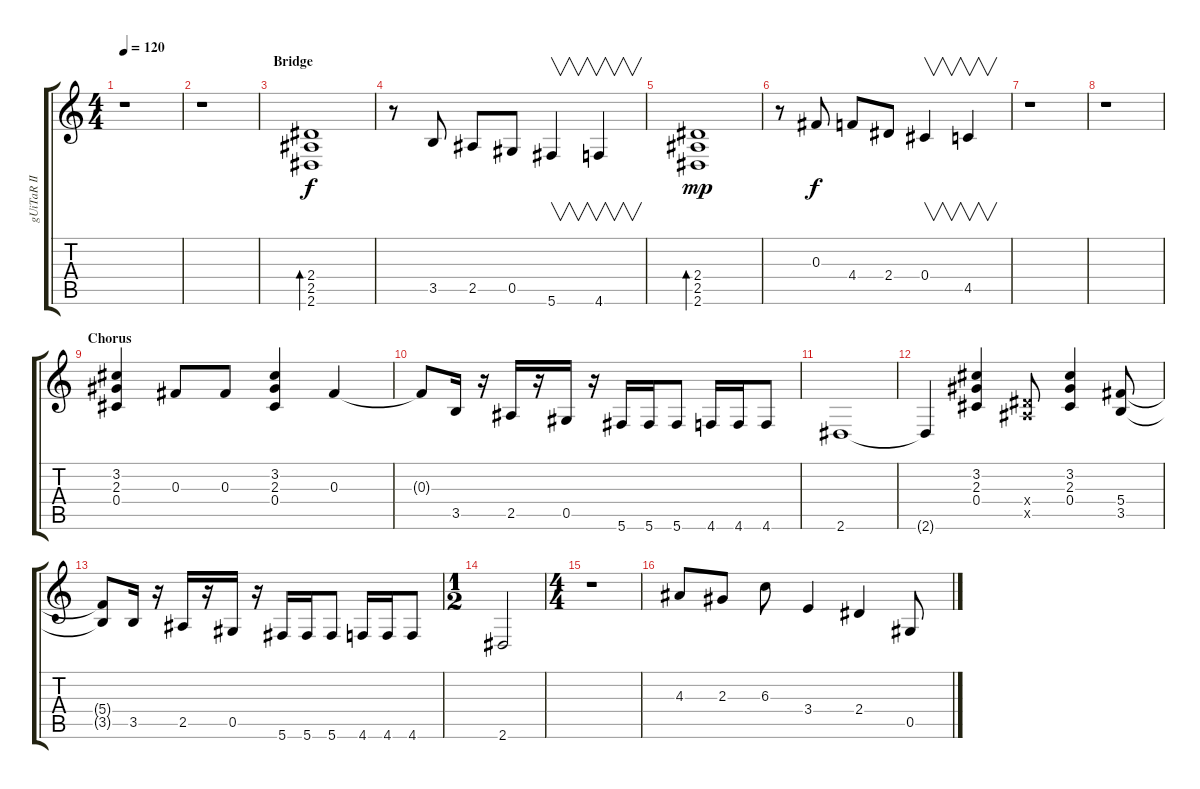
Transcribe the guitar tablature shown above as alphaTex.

\track ("gUiTaR II" "gUiTaR II") {instrument distortionguitar}
\staff {score tabs}
\tuning (Eb4 Bb3 Gb3 Db3 Ab2 Db2) {hide}
\ts (4 4)
\tempo 120
\clef g2
\ks c
r.1{dy f} |
r.1 |
\section ("" "Bridge")
(2.4 2.5 2.6).1{bd 480} |
r.8 3.5.8 2.5.8 0.5.8 5.6.4{v} 4.6.4{v} |
(2.4 2.5 2.6).1{bd 480 dy mp} |
r.8 0.3.8{dy f} 4.4.8 2.4.8 0.4.4{v} 4.5.4{v} |
r.1 |
r.1 |
\section ("" "Chorus")
(3.2 2.3 0.4).4 0.3.8 0.3.8 (3.2 2.3 0.4).4 0.3.4 |
0.3{t}.8 3.5.16 r.16 2.5.16 r.16 0.5.16 r.16 5.6.16 5.6.16 5.6.8 4.6.16 4.6.16 4.6.8 |
2.6.1 |
2.6{t}.4 (3.2 2.3 0.4).4 (2.4{x} 2.5{x}).8 (3.2 2.3 0.4).4 (5.4 3.5).8 |
(5.4{t} 3.5{t}).8 3.5.16 r.16 2.5.16 r.16 0.5.16 r.16 5.6.16 5.6.16 5.6.8 4.6.16 4.6.16 4.6.8 |
\ts (1 2)
2.6.2 |
\ts (4 4)
r.1 |
4.3.8 2.3.8 6.3.8 3.4.4 2.4.4 0.5.8
